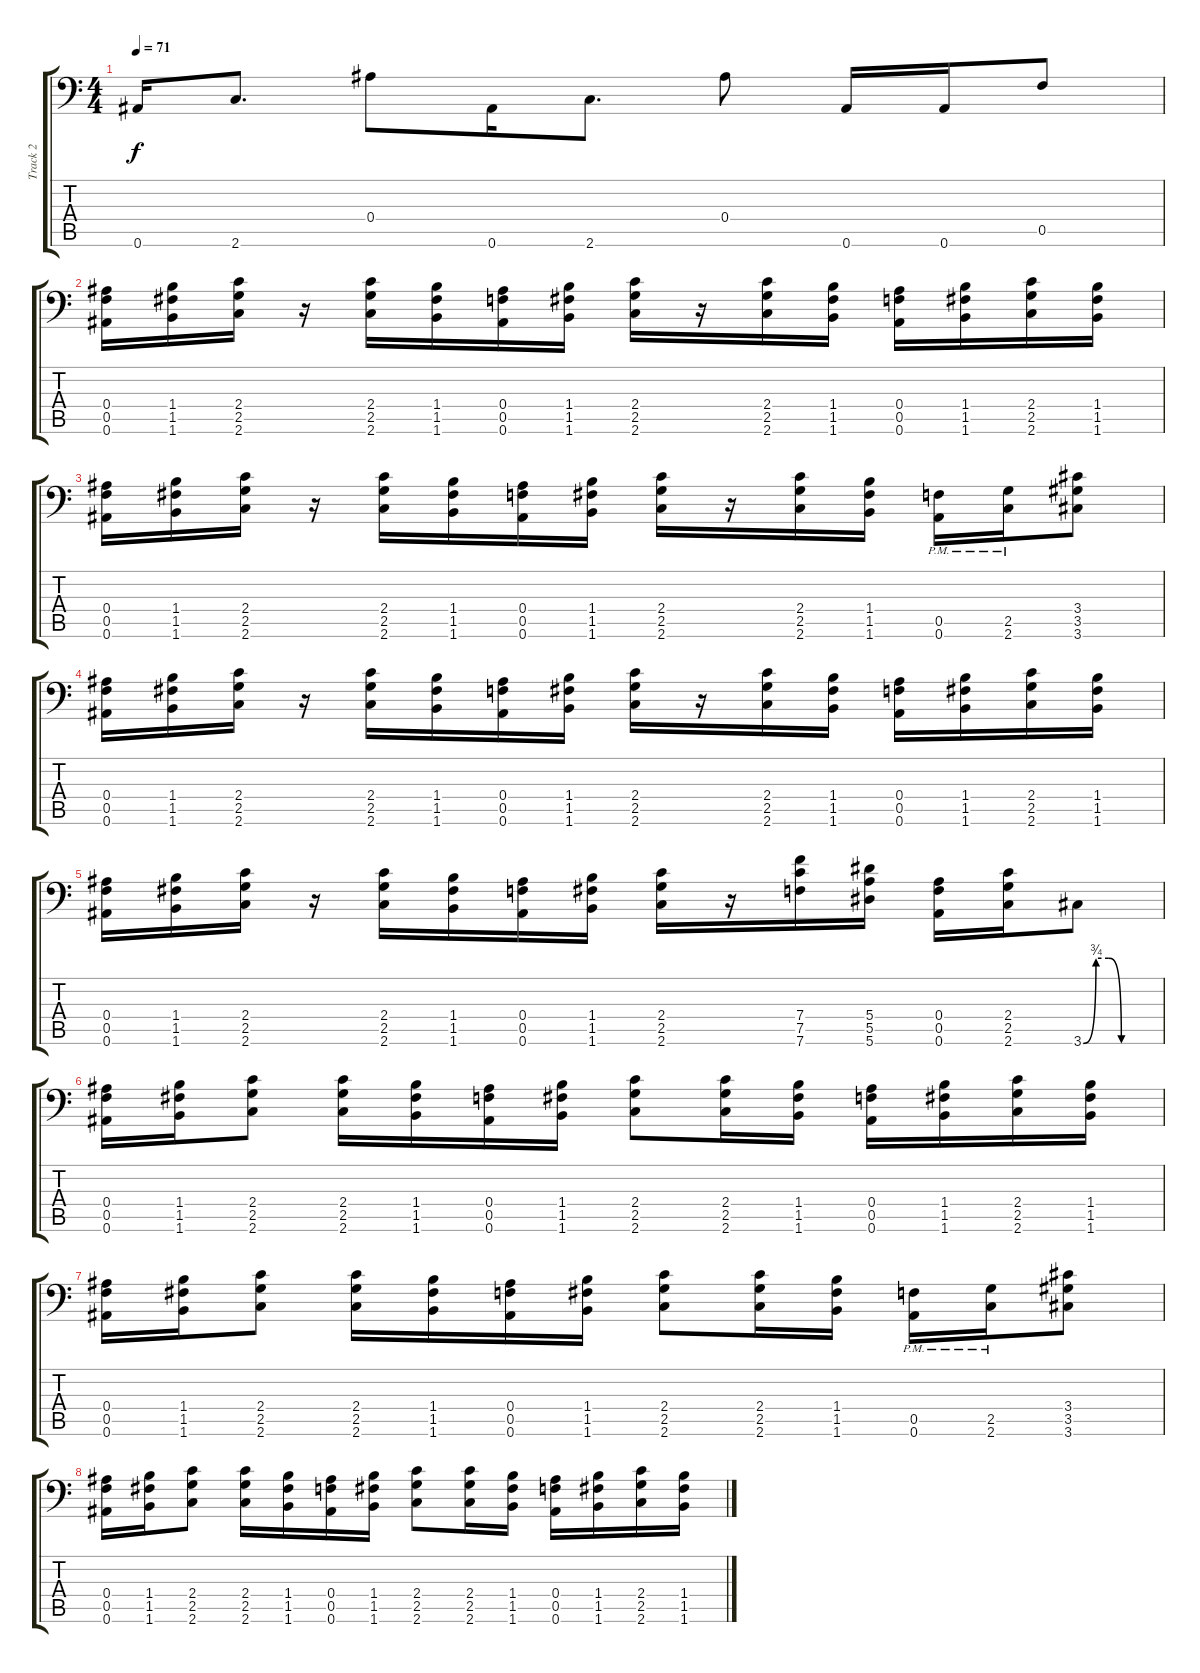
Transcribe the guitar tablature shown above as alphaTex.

\track ("Track 2" "Track 2") {instrument distortionguitar}
\staff {score tabs}
\tuning (C4 G3 Eb3 Bb2 F2 Bb1) {hide}
\ts (4 4)
\tempo 71
\clef f4
\ks c
0.6.16{dy f} 2.6.8{d} 0.4.8 0.6.16 2.6.8{d} 0.4.8 0.6.16 0.6.16 0.5.8 |
(0.4 0.5 0.6).16 (1.4 1.5 1.6).16 (2.4 2.5 2.6).16 r.16 (2.4 2.5 2.6).16 (1.4 1.5 1.6).16 (0.4 0.5 0.6).16 (1.4 1.5 1.6).16 (2.4 2.5 2.6).16 r.16 (2.4 2.5 2.6).16 (1.4 1.5 1.6).16 (0.4 0.5 0.6).16 (1.4 1.5 1.6).16 (2.4 2.5 2.6).16 (1.4 1.5 1.6).16 |
(0.4 0.5 0.6).16 (1.4 1.5 1.6).16 (2.4 2.5 2.6).16 r.16 (2.4 2.5 2.6).16 (1.4 1.5 1.6).16 (0.4 0.5 0.6).16 (1.4 1.5 1.6).16 (2.4 2.5 2.6).16 r.16 (2.4 2.5 2.6).16 (1.4 1.5 1.6).16 (0.5{pm} 0.6{pm}).16 (2.5{pm} 2.6{pm}).16 (3.4 3.5 3.6).8 |
(0.4 0.5 0.6).16 (1.4 1.5 1.6).16 (2.4 2.5 2.6).16 r.16 (2.4 2.5 2.6).16 (1.4 1.5 1.6).16 (0.4 0.5 0.6).16 (1.4 1.5 1.6).16 (2.4 2.5 2.6).16 r.16 (2.4 2.5 2.6).16 (1.4 1.5 1.6).16 (0.4 0.5 0.6).16 (1.4 1.5 1.6).16 (2.4 2.5 2.6).16 (1.4 1.5 1.6).16 |
(0.4 0.5 0.6).16 (1.4 1.5 1.6).16 (2.4 2.5 2.6).16 r.16 (2.4 2.5 2.6).16 (1.4 1.5 1.6).16 (0.4 0.5 0.6).16 (1.4 1.5 1.6).16 (2.4 2.5 2.6).16 r.16 (7.4 7.5 7.6).16 (5.4 5.5 5.6).16 (0.4 0.5 0.6).16 (2.4 2.5 2.6).16 3.6{be (custom 0 0 10 3 20 3 30 0 60 0)}.8 |
(0.4 0.5 0.6).16 (1.4 1.5 1.6).16 (2.4 2.5 2.6).8 (2.4 2.5 2.6).16 (1.4 1.5 1.6).16 (0.4 0.5 0.6).16 (1.4 1.5 1.6).16 (2.4 2.5 2.6).8 (2.4 2.5 2.6).16 (1.4 1.5 1.6).16 (0.4 0.5 0.6).16 (1.4 1.5 1.6).16 (2.4 2.5 2.6).16 (1.4 1.5 1.6).16 |
(0.4 0.5 0.6).16 (1.4 1.5 1.6).16 (2.4 2.5 2.6).8 (2.4 2.5 2.6).16 (1.4 1.5 1.6).16 (0.4 0.5 0.6).16 (1.4 1.5 1.6).16 (2.4 2.5 2.6).8 (2.4 2.5 2.6).16 (1.4 1.5 1.6).16 (0.5{pm} 0.6{pm}).16 (2.5{pm} 2.6{pm}).16 (3.4 3.5 3.6).8 |
(0.4 0.5 0.6).16 (1.4 1.5 1.6).16 (2.4 2.5 2.6).8 (2.4 2.5 2.6).16 (1.4 1.5 1.6).16 (0.4 0.5 0.6).16 (1.4 1.5 1.6).16 (2.4 2.5 2.6).8 (2.4 2.5 2.6).16 (1.4 1.5 1.6).16 (0.4 0.5 0.6).16 (1.4 1.5 1.6).16 (2.4 2.5 2.6).16 (1.4 1.5 1.6).16
